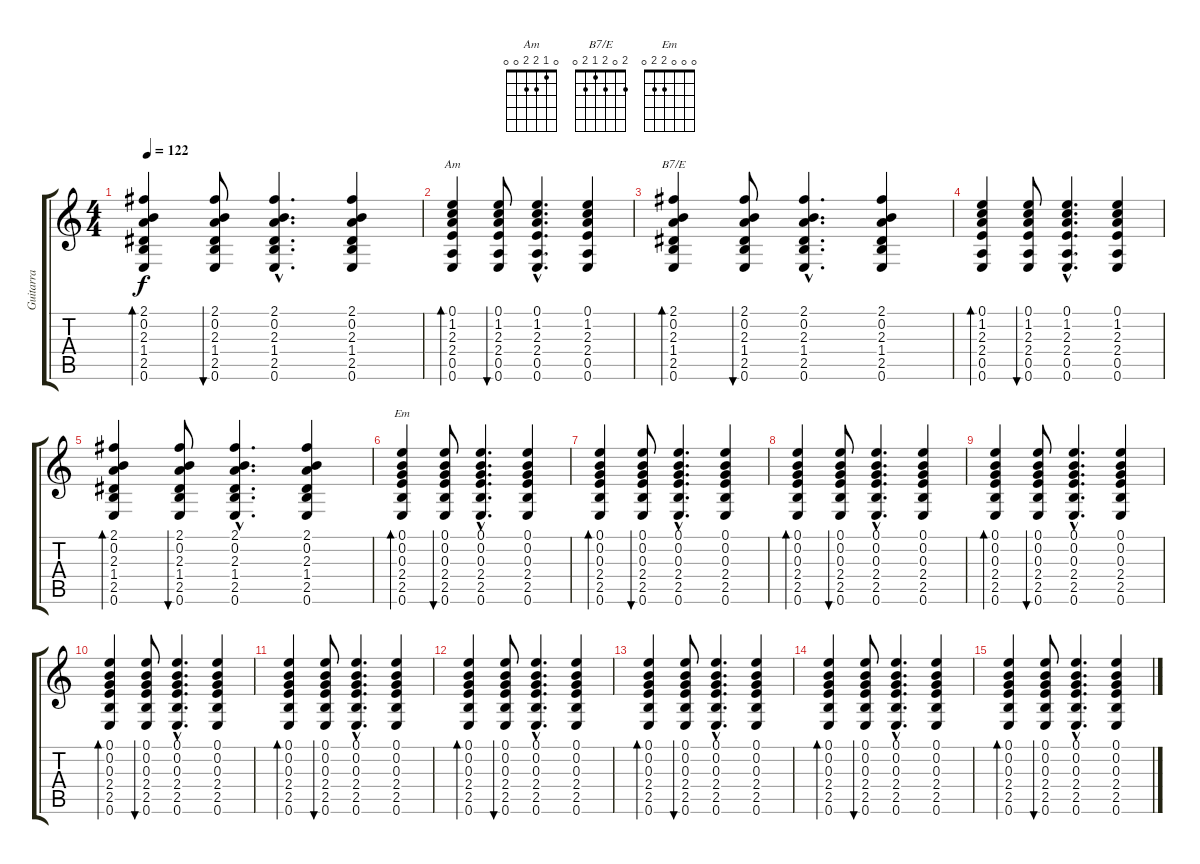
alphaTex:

\track ("Guitarra" "Guitarra") {instrument electricguitarjazz}
\staff {score tabs}
\tuning (E4 B3 G3 D3 A2 E2) {hide}
\chord ("Am" 0 1 2 2 0 0)
\chord ("B7/E" 2 0 2 1 2 0)
\chord ("Em" 0 0 0 2 2 0)
\ts (4 4)
\tempo 122
\clef g2
\ks c
(2.1 0.2 2.3 1.4 2.5 0.6).4{bd 60 dy f} (2.1 0.2 2.3 1.4 2.5 0.6).8{bu 60} (2.1{hac} 0.2{hac} 2.3{hac} 1.4{hac} 2.5{hac} 0.6{hac}).4{d} (2.1 0.2 2.3 1.4 2.5 0.6).4 |
(0.1 1.2 2.3 2.4 0.5 0.6).4{bd 60 ch "Am"} (0.1 1.2 2.3 2.4 0.5 0.6).8{bu 60} (0.1{hac} 1.2{hac} 2.3{hac} 2.4{hac} 0.5{hac} 0.6{hac}).4{d} (0.1 1.2 2.3 2.4 0.5 0.6).4 |
(2.1 0.2 2.3 1.4 2.5 0.6).4{bd 60 ch "B7/E"} (2.1 0.2 2.3 1.4 2.5 0.6).8{bu 60} (2.1{hac} 0.2{hac} 2.3{hac} 1.4{hac} 2.5{hac} 0.6{hac}).4{d} (2.1 0.2 2.3 1.4 2.5 0.6).4 |
(0.1 1.2 2.3 2.4 0.5 0.6).4{bd 60} (0.1 1.2 2.3 2.4 0.5 0.6).8{bu 60} (0.1{hac} 1.2{hac} 2.3{hac} 2.4{hac} 0.5{hac} 0.6{hac}).4{d} (0.1 1.2 2.3 2.4 0.5 0.6).4 |
(2.1 0.2 2.3 1.4 2.5 0.6).4{bd 60} (2.1 0.2 2.3 1.4 2.5 0.6).8{bu 60} (2.1{hac} 0.2{hac} 2.3{hac} 1.4{hac} 2.5{hac} 0.6{hac}).4{d} (2.1 0.2 2.3 1.4 2.5 0.6).4 |
(0.1 0.2 0.3 2.4 2.5 0.6).4{bd 60 ch "Em"} (0.1 0.2 0.3 2.4 2.5 0.6).8{bu 60} (0.1{hac} 0.2{hac} 0.3{hac} 2.4{hac} 2.5{hac} 0.6{hac}).4{d} (0.1 0.2 0.3 2.4 2.5 0.6).4 |
(0.1 0.2 0.3 2.4 2.5 0.6).4{bd 60} (0.1 0.2 0.3 2.4 2.5 0.6).8{bu 60} (0.1{hac} 0.2{hac} 0.3{hac} 2.4{hac} 2.5{hac} 0.6{hac}).4{d} (0.1 0.2 0.3 2.4 2.5 0.6).4 |
(0.1 0.2 0.3 2.4 2.5 0.6).4{bd 60} (0.1 0.2 0.3 2.4 2.5 0.6).8{bu 60} (0.1{hac} 0.2{hac} 0.3{hac} 2.4{hac} 2.5{hac} 0.6{hac}).4{d} (0.1 0.2 0.3 2.4 2.5 0.6).4 |
(0.1 0.2 0.3 2.4 2.5 0.6).4{bd 60} (0.1 0.2 0.3 2.4 2.5 0.6).8{bu 60} (0.1{hac} 0.2{hac} 0.3{hac} 2.4{hac} 2.5{hac} 0.6{hac}).4{d} (0.1 0.2 0.3 2.4 2.5 0.6).4 |
(0.1 0.2 0.3 2.4 2.5 0.6).4{bd 60} (0.1 0.2 0.3 2.4 2.5 0.6).8{bu 60} (0.1{hac} 0.2{hac} 0.3{hac} 2.4{hac} 2.5{hac} 0.6{hac}).4{d} (0.1 0.2 0.3 2.4 2.5 0.6).4 |
(0.1 0.2 0.3 2.4 2.5 0.6).4{bd 60} (0.1 0.2 0.3 2.4 2.5 0.6).8{bu 60} (0.1{hac} 0.2{hac} 0.3{hac} 2.4{hac} 2.5{hac} 0.6{hac}).4{d} (0.1 0.2 0.3 2.4 2.5 0.6).4 |
(0.1 0.2 0.3 2.4 2.5 0.6).4{bd 60 volume 4} (0.1 0.2 0.3 2.4 2.5 0.6).8{bu 60} (0.1{hac} 0.2{hac} 0.3{hac} 2.4{hac} 2.5{hac} 0.6{hac}).4{d} (0.1 0.2 0.3 2.4 2.5 0.6).4 |
(0.1 0.2 0.3 2.4 2.5 0.6).4{bd 60 volume 3} (0.1 0.2 0.3 2.4 2.5 0.6).8{bu 60} (0.1{hac} 0.2{hac} 0.3{hac} 2.4{hac} 2.5{hac} 0.6{hac}).4{d} (0.1 0.2 0.3 2.4 2.5 0.6).4 |
(0.1 0.2 0.3 2.4 2.5 0.6).4{bd 60 volume 2} (0.1 0.2 0.3 2.4 2.5 0.6).8{bu 60} (0.1{hac} 0.2{hac} 0.3{hac} 2.4{hac} 2.5{hac} 0.6{hac}).4{d} (0.1 0.2 0.3 2.4 2.5 0.6).4 |
(0.1 0.2 0.3 2.4 2.5 0.6).4{bd 60 volume 1} (0.1 0.2 0.3 2.4 2.5 0.6).8{bu 60} (0.1{hac} 0.2{hac} 0.3{hac} 2.4{hac} 2.5{hac} 0.6{hac}).4{d} (0.1 0.2 0.3 2.4 2.5 0.6).4
